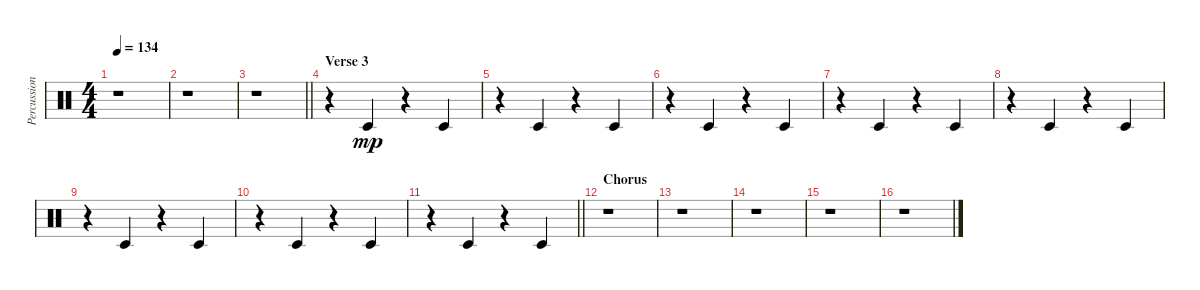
\track ("Percussion 2 - Chris" "Percussion") {instrument percussion}
\staff {score}
\articulation defaults
\ts (4 4)
\tempo 134
\clef neutral
\ks c
r.1{dy mp} |
r.1 |
\barLineRight lightlight
r.1 |
\section ("" "Verse 3")
r.4 "Timbale low (hit)".4 r.4 "Timbale low (hit)".4 |
r.4 "Timbale low (hit)".4 r.4 "Timbale low (hit)".4 |
r.4 "Timbale low (hit)".4 r.4 "Timbale low (hit)".4 |
r.4 "Timbale low (hit)".4 r.4 "Timbale low (hit)".4 |
r.4 "Timbale low (hit)".4 r.4 "Timbale low (hit)".4 |
r.4 "Timbale low (hit)".4 r.4 "Timbale low (hit)".4 |
r.4 "Timbale low (hit)".4 r.4 "Timbale low (hit)".4 |
\barLineRight lightlight
r.4 "Timbale low (hit)".4 r.4 "Timbale low (hit)".4 |
\section ("" "Chorus")
r.1 |
r.1 |
r.1 |
r.1 |
r.1
